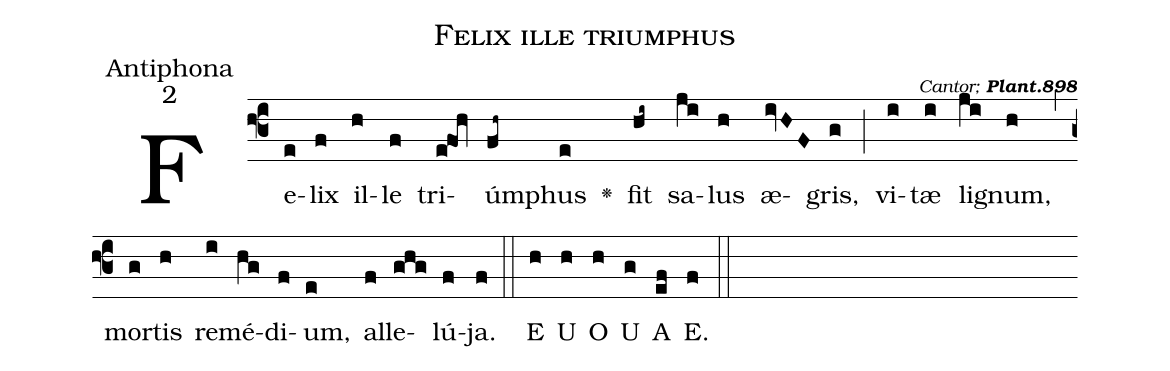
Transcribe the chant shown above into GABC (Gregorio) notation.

name:Felix ille triumphus;
office-part:Antiphona;
mode:2;
commentary:{\itshape\mdseries\scriptsize Cantor;} {\bfseries\scriptsize Plant.898};
%%
(f3)Fe(e)lix(f) il(h)le(f) tri(e!foh)úm(fh~)phus(e) <v>\greheightstar</v>() fit(hi~) sa(ji)lus(h) æ(ivHF)gris,(g) (;) vi(i)tæ(i) li(ji)gnum,(h) (,) mor(g)tis(h) re(i)mé(hg)di(f)um,(e) al(f)le(ghg)lú(f)ja.(f) (::) E(h) U(h) O(h) U(g) A(ef) E.(f) (::)
